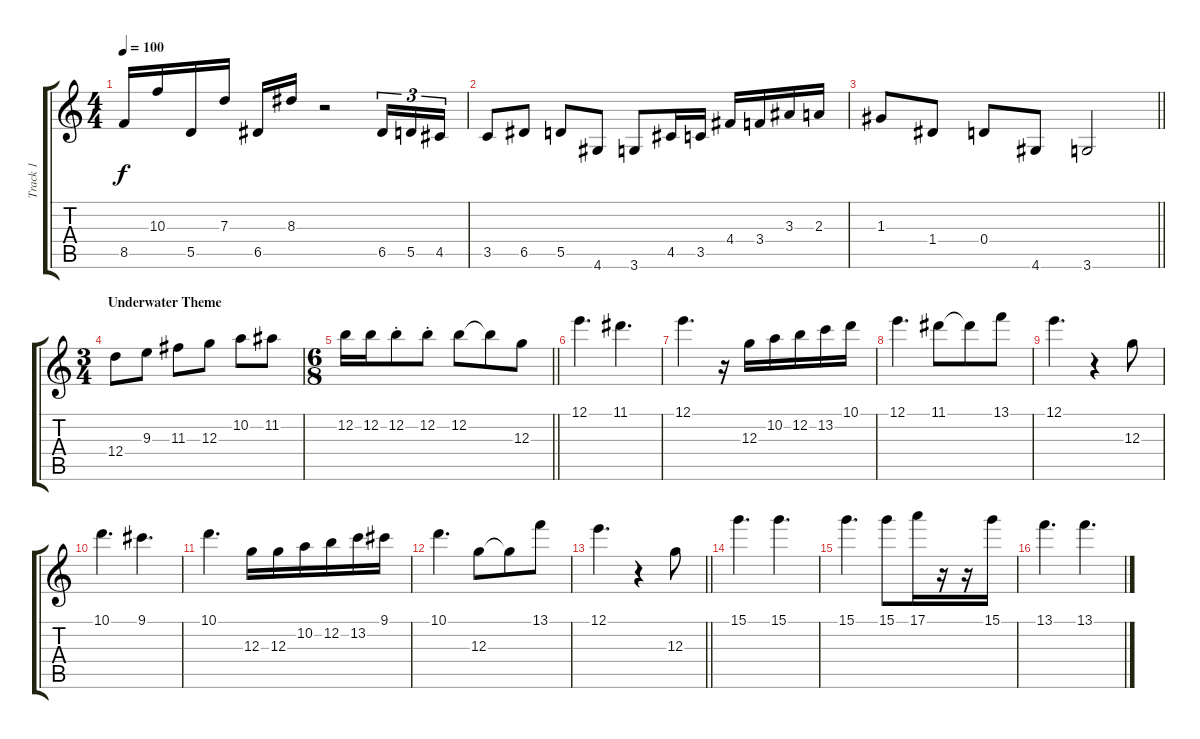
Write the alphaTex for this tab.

\track ("Track 1" "Track 1") {instrument distortionguitar}
\staff {score tabs}
\tuning (E4 B3 G3 D3 A2 E2) {hide}
\ts (4 4)
\tempo 100
\clef g2
\ks c
8.5.16{dy f} 10.3.16 5.5.16 7.3.16 6.5.16 8.3.16 r.2 6.5.16{tu (3 2)} 5.5.16{tu (3 2)} 4.5.16{tu (3 2)} |
3.5.8 6.5.8 5.5.8 4.6.8 3.6.8 4.5.16 3.5.16 4.4.16 3.4.16 3.3.16 2.3.16 |
\barLineRight lightlight
1.3.8 1.4.8 0.4.8 4.6.8 3.6.2 |
\ts (3 4)
\section ("" "Underwater Theme")
12.4.8 9.3.8 11.3.8 12.3.8 10.2.8 11.2.8 |
\ts (6 8)
\barLineRight lightlight
12.2.16 12.2.16 12.2{st}.8 12.2{st}.8 12.2.8 12.2{t}.8 12.3.8 |
12.1.4{d} 11.1.4{d} |
12.1.4{d} r.16 12.3.16 10.2.16 12.2.16 13.2.16 10.1.16 |
12.1.4{d} 11.1.8 11.1{t}.8 13.1.8 |
12.1.4{d} r.4 12.3.8 |
10.1.4{d} 9.1.4{d} |
10.1.4{d} 12.3.16 12.3.16 10.2.16 12.2.16 13.2.16 9.1.16 |
10.1.4{d} 12.3.8 12.3{t}.8 13.1.8 |
\barLineRight lightlight
12.1.4{d} r.4 12.3.8 |
15.1.4{d} 15.1.4{d} |
15.1.4{d} 15.1.8 17.1.16 r.16 r.16 15.1.16 |
13.1.4{d} 13.1.4{d}
